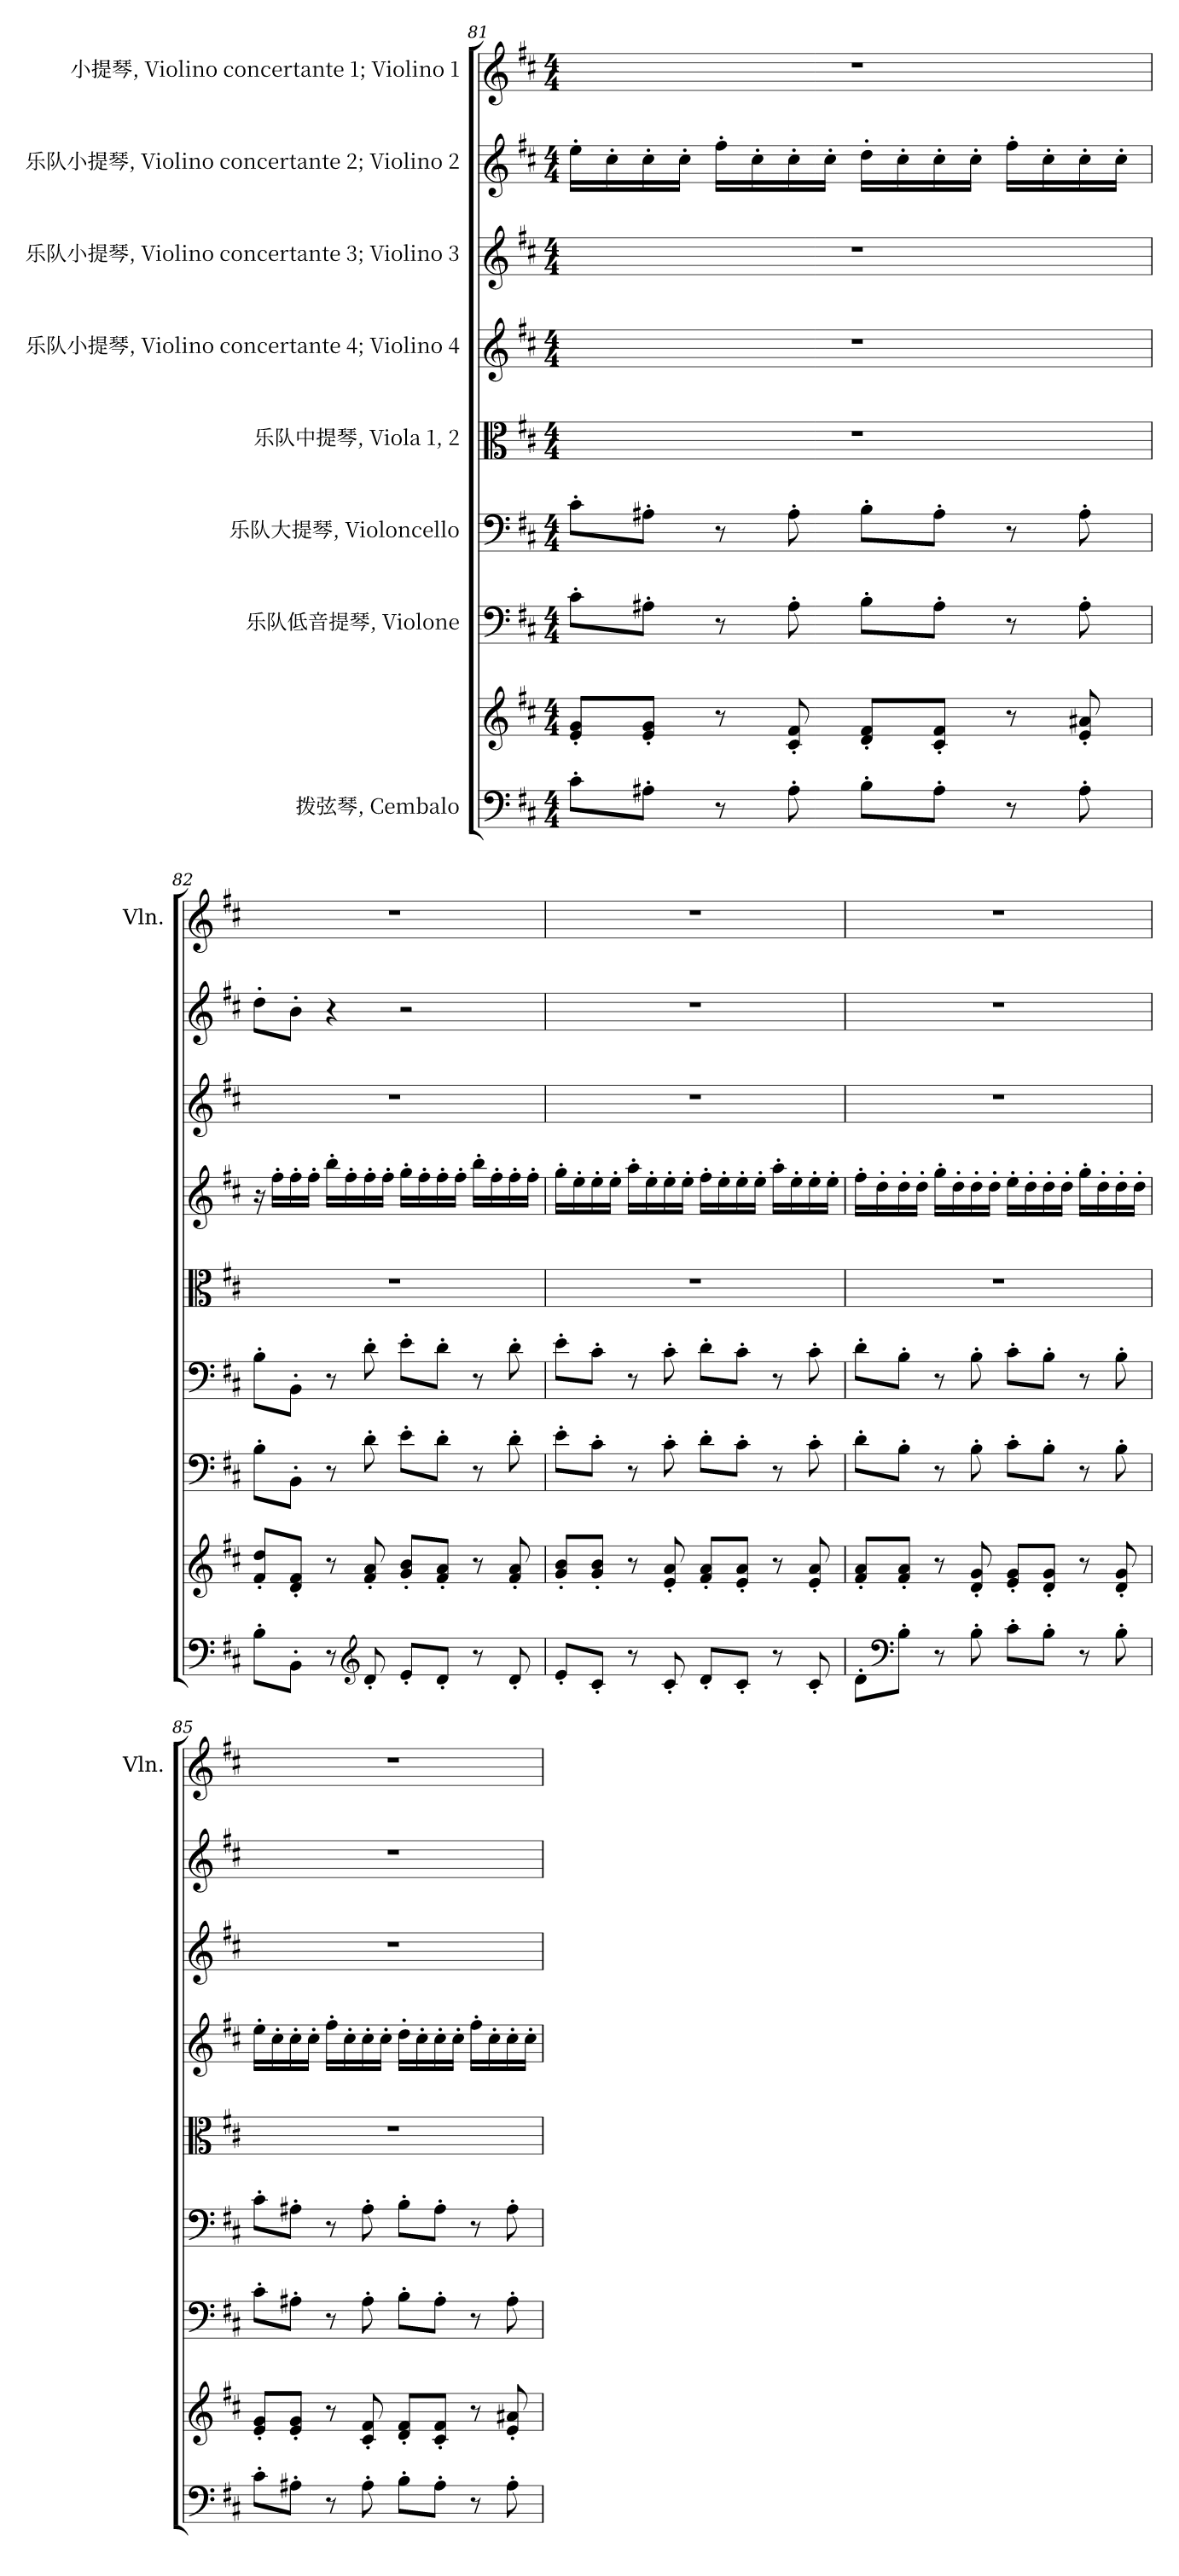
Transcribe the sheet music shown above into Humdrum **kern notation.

**kern	**kern	**kern	**kern	**kern	**kern	**kern	**kern	**kern
*part8	*part8	*part7	*part6	*part5	*part4	*part3	*part2	*part1
*staff9	*staff8	*staff7	*staff6	*staff5	*staff4	*staff3	*staff2	*staff1
*I"拨弦琴, Cembalo	*	*I"乐队低音提琴, Violone	*I"乐队大提琴, Violoncello	*I"乐队中提琴, Viola 1, 2	*I"乐队小提琴, Violino concertante 4; Violino 4	*I"乐队小提琴, Violino concertante 3; Violino 3	*I"乐队小提琴, Violino concertante 2; Violino 2	*I"小提琴, Violino concertante 1; Violino 1
*	*	*	*	*	*	*	*	*I'Vln.
!!LO:PB:g=z
*clefF4	*clefG2	*clefF4	*clefF4	*clefC3	*clefG2	*clefG2	*clefG2	*clefG2
*	*	*ITrd7c12	*	*	*	*	*	*
*k[f#c#]	*k[f#c#]	*k[f#c#]	*k[f#c#]	*k[f#c#]	*k[f#c#]	*k[f#c#]	*k[f#c#]	*k[f#c#]
*M4/4	*M4/4	*M4/4	*M4/4	*M4/4	*M4/4	*M4/4	*M4/4	*M4/4
=81	=81	=81	=81	=81	=81	=81	=81	=81
8c#'\L	8e/' 8g/'L	8C#'\L	8c#'\L	1r	1r	1r	16ee'\LL	1r
.	.	.	.	.	.	.	16cc#'\	.
8A#X'\J	8e/' 8g/'J	8AA#X'\J	8A#X'\J	.	.	.	16cc#'\	.
.	.	.	.	.	.	.	16cc#'\JJ	.
8r	8r	8r	8r	.	.	.	16ff#'\LL	.
.	.	.	.	.	.	.	16cc#'\	.
8A#'\	8c#/' 8f#/'	8AA#'\	8A#'\	.	.	.	16cc#'\	.
.	.	.	.	.	.	.	16cc#'\JJ	.
8B'\L	8d/' 8f#/'L	8BB'\L	8B'\L	.	.	.	16dd'\LL	.
.	.	.	.	.	.	.	16cc#'\	.
8A#'\J	8c#/' 8f#/'J	8AA#'\J	8A#'\J	.	.	.	16cc#'\	.
.	.	.	.	.	.	.	16cc#'\JJ	.
8r	8r	8r	8r	.	.	.	16ff#'\LL	.
.	.	.	.	.	.	.	16cc#'\	.
8A#'\	8e/' 8a#X/'	8AA#'\	8A#'\	.	.	.	16cc#'\	.
.	.	.	.	.	.	.	16cc#'\JJ	.
=82	=82	=82	=82	=82	=82	=82	=82	=82
8B'\L	8f#/' 8dd/'L	8BB'\L	8B'\L	1r	16r	1r	8dd'\L	1r
.	.	.	.	.	16ff#'\LL	.	.	.
8BB'\J	8d/' 8f#/'J	8BBB'\J	8BB'\J	.	16ff#'\	.	8b'\J	.
.	.	.	.	.	16ff#'\JJ	.	.	.
8r	8r	8r	8r	.	16bb'\LL	.	4r	.
.	.	.	.	.	16ff#'\	.	.	.
*clefG2	*	*	*	*	*	*	*	*
8d'/	8f#/' 8a/'	8D'\	8d'\	.	16ff#'\	.	.	.
.	.	.	.	.	16ff#'\JJ	.	.	.
8e'/L	8g/' 8b/'L	8E'\L	8e'\L	.	16gg'\LL	.	2r	.
.	.	.	.	.	16ff#'\	.	.	.
8d'/J	8f#/' 8a/'J	8D'\J	8d'\J	.	16ff#'\	.	.	.
.	.	.	.	.	16ff#'\JJ	.	.	.
8r	8r	8r	8r	.	16bb'\LL	.	.	.
.	.	.	.	.	16ff#'\	.	.	.
8d'/	8f#/' 8a/'	8D'\	8d'\	.	16ff#'\	.	.	.
.	.	.	.	.	16ff#'\JJ	.	.	.
!!LO:PB:g=z
=83	=83	=83	=83	=83	=83	=83	=83	=83
8e'/L	8g/' 8b/'L	8E'\L	8e'\L	1r	16gg'\LL	1r	1r	1r
.	.	.	.	.	16ee'\	.	.	.
8c#'/J	8g/' 8b/'J	8C#'\J	8c#'\J	.	16ee'\	.	.	.
.	.	.	.	.	16ee'\JJ	.	.	.
8r	8r	8r	8r	.	16aa'\LL	.	.	.
.	.	.	.	.	16ee'\	.	.	.
8c#'/	8e/' 8a/'	8C#'\	8c#'\	.	16ee'\	.	.	.
.	.	.	.	.	16ee'\JJ	.	.	.
8d'/L	8f#/' 8a/'L	8D'\L	8d'\L	.	16ff#'\LL	.	.	.
.	.	.	.	.	16ee'\	.	.	.
8c#'/J	8e/' 8a/'J	8C#'\J	8c#'\J	.	16ee'\	.	.	.
.	.	.	.	.	16ee'\JJ	.	.	.
8r	8r	8r	8r	.	16aa'\LL	.	.	.
.	.	.	.	.	16ee'\	.	.	.
8c#'/	8e/' 8a/'	8C#'\	8c#'\	.	16ee'\	.	.	.
.	.	.	.	.	16ee'\JJ	.	.	.
=84	=84	=84	=84	=84	=84	=84	=84	=84
8d'\L	8f#/' 8a/'L	8D'\L	8d'\L	1r	16ff#'\LL	1r	1r	1r
.	.	.	.	.	16dd'\	.	.	.
*clefF4	*	*	*	*	*	*	*	*
8B'\J	8f#/' 8a/'J	8BB'\J	8B'\J	.	16dd'\	.	.	.
.	.	.	.	.	16dd'\JJ	.	.	.
8r	8r	8r	8r	.	16gg'\LL	.	.	.
.	.	.	.	.	16dd'\	.	.	.
8B'\	8d/' 8g/'	8BB'\	8B'\	.	16dd'\	.	.	.
.	.	.	.	.	16dd'\JJ	.	.	.
8c#'\L	8e/' 8g/'L	8C#'\L	8c#'\L	.	16ee'\LL	.	.	.
.	.	.	.	.	16dd'\	.	.	.
8B'\J	8d/' 8g/'J	8BB'\J	8B'\J	.	16dd'\	.	.	.
.	.	.	.	.	16dd'\JJ	.	.	.
8r	8r	8r	8r	.	16gg'\LL	.	.	.
.	.	.	.	.	16dd'\	.	.	.
8B'\	8d/' 8g/'	8BB'\	8B'\	.	16dd'\	.	.	.
.	.	.	.	.	16dd'\JJ	.	.	.
!!LO:PB:g=z
=85	=85	=85	=85	=85	=85	=85	=85	=85
8c#'\L	8e/' 8g/'L	8C#'\L	8c#'\L	1r	16ee'\LL	1r	1r	1r
.	.	.	.	.	16cc#'\	.	.	.
8A#X'\J	8e/' 8g/'J	8AA#X'\J	8A#X'\J	.	16cc#'\	.	.	.
.	.	.	.	.	16cc#'\JJ	.	.	.
8r	8r	8r	8r	.	16ff#'\LL	.	.	.
.	.	.	.	.	16cc#'\	.	.	.
8A#'\	8c#/' 8f#/'	8AA#'\	8A#'\	.	16cc#'\	.	.	.
.	.	.	.	.	16cc#'\JJ	.	.	.
8B'\L	8d/' 8f#/'L	8BB'\L	8B'\L	.	16dd'\LL	.	.	.
.	.	.	.	.	16cc#'\	.	.	.
8A#'\J	8c#/' 8f#/'J	8AA#'\J	8A#'\J	.	16cc#'\	.	.	.
.	.	.	.	.	16cc#'\JJ	.	.	.
8r	8r	8r	8r	.	16ff#'\LL	.	.	.
.	.	.	.	.	16cc#'\	.	.	.
8A#'\	8e/' 8a#X/'	8AA#'\	8A#'\	.	16cc#'\	.	.	.
.	.	.	.	.	16cc#'\JJ	.	.	.
=	=	=	=	=	=	=	=	=
*-	*-	*-	*-	*-	*-	*-	*-	*-
